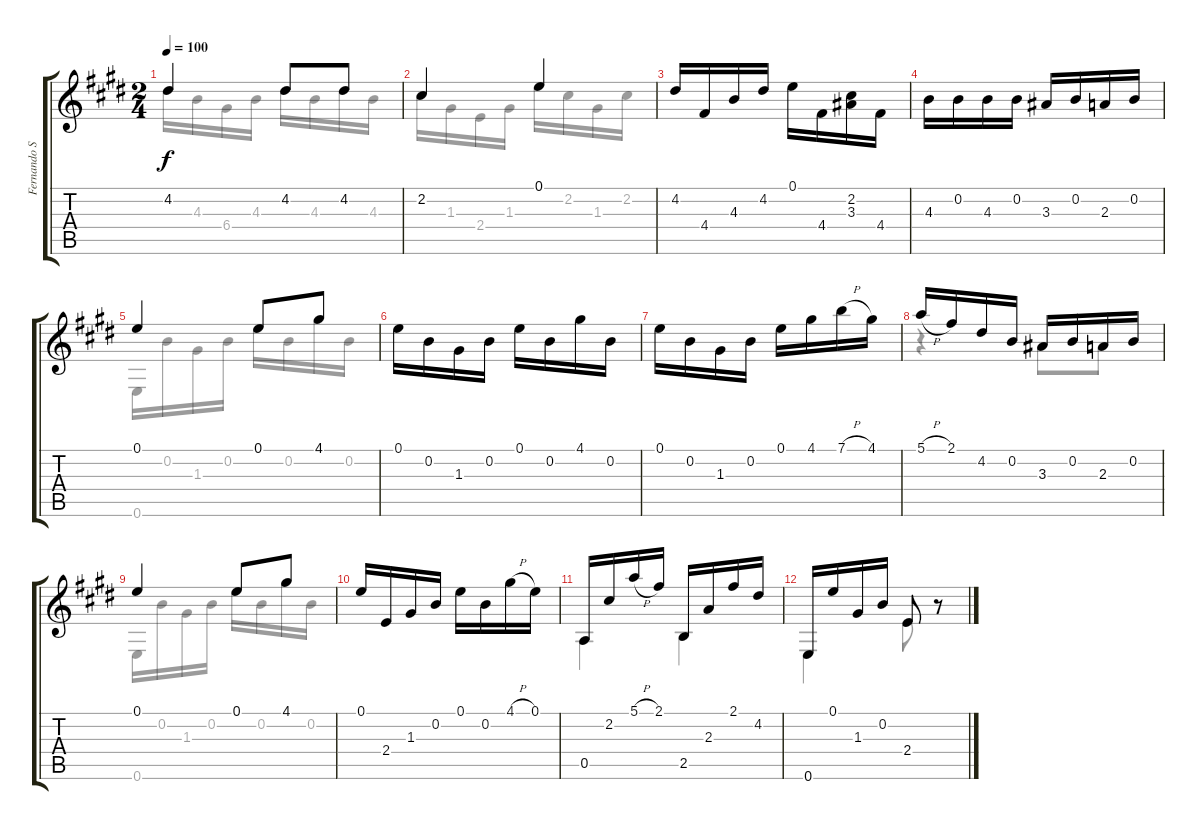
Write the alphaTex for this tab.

\track ("Fernando Sor" "Fernando S") {instrument acousticguitarnylon}
\staff {score tabs}
\tuning (E4 B3 G3 D3 A2 E2) {hide}
\voice
\ts (2 4)
\tempo 100
\clef g2
\ks e
4.2.4{dy f} 4.2.8 4.2.8 |
\ks c#minor
2.2.4 0.1.4 |
4.2.16 4.4.16 4.3.16 4.2.16 0.1.16 4.4.16 (2.2 3.3).16 4.4.16 |
4.3.16 0.2.16 4.3.16 0.2.16 3.3.16 0.2.16 2.3.16 0.2.16 |
\ks e
0.1.4 0.1.8 4.1.8 |
\ks c#minor
0.1.16 0.2.16 1.3.16 0.2.16 0.1.16 0.2.16 4.1.16 0.2.16 |
0.1.16 0.2.16 1.3.16 0.2.16 0.1.16 4.1.16 7.1{h}.16 4.1.16 |
5.1{h}.16 2.1.16 4.2.16 0.2.16 3.3.16 0.2.16 2.3.16 0.2.16 |
\ks e
0.1.4 0.1.8 4.1.8 |
\ks c#minor
0.1.16 2.4.16 1.3.16 0.2.16 0.1.16 0.2.16 4.1{h}.16 0.1.16 |
0.5.16 2.2.16 5.1{h}.16 2.1.16 2.5.16 2.3.16 2.1.16 4.2.16 |
0.6.16 0.1.16 1.3.16 0.2.16 2.4.8 r.8
\voice
\clef g2
\ottava regular
\simile none
\ks e
4.2.16{dy f} 4.3.16 6.4.16 4.3.16 4.2.16 4.3.16 4.2.16 4.3.16 |
\ks c#minor
2.2.16 1.3.16 2.4.16 1.3.16 0.1.16 2.2.16 1.3.16 2.2.16 |
|
|
\ks e
0.6.16 0.2.16 1.3.16 0.2.16 0.1.16 0.2.16 4.1.16 0.2.16 |
\ks c#minor
|
|
r.4 3.3.8 2.3.8 |
\ks e
0.6.16 0.2.16 1.3.16 0.2.16 0.1.16 0.2.16 4.1.16 0.2.16 |
\ks c#minor
|
0.5.4 2.5.4 |
0.6.4 2.4.8 r.8
